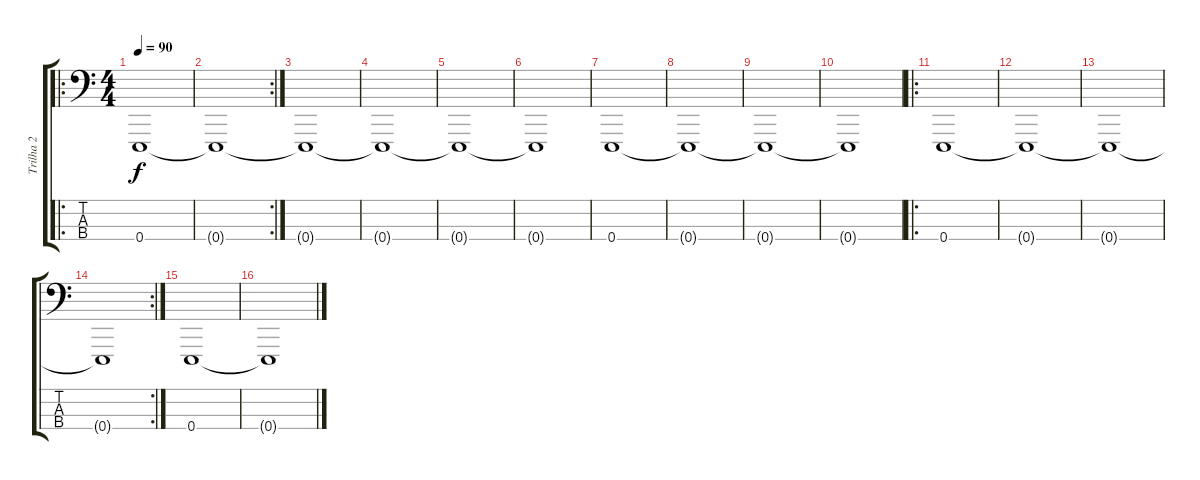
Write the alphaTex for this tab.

\track ("Trilha 2" "Trilha 2") {instrument stringensemble1}
\staff {score tabs}
\tuning (G2 D2 A1 E1) {hide}
\ro
\ts (4 4)
\tempo 90
\clef f4
\ks c
0.4.1{dy f instrument stringensemble1} |
\rc 2
0.4{t}.1 |
0.4{t}.1 |
0.4{t}.1 |
0.4{t}.1 |
0.4{t}.1 |
0.4.1 |
0.4{t}.1 |
0.4{t}.1 |
0.4{t}.1 |
\ro
0.4.1 |
0.4{t}.1 |
0.4{t}.1 |
\rc 2
0.4{t}.1 |
0.4.1 |
0.4{t}.1
